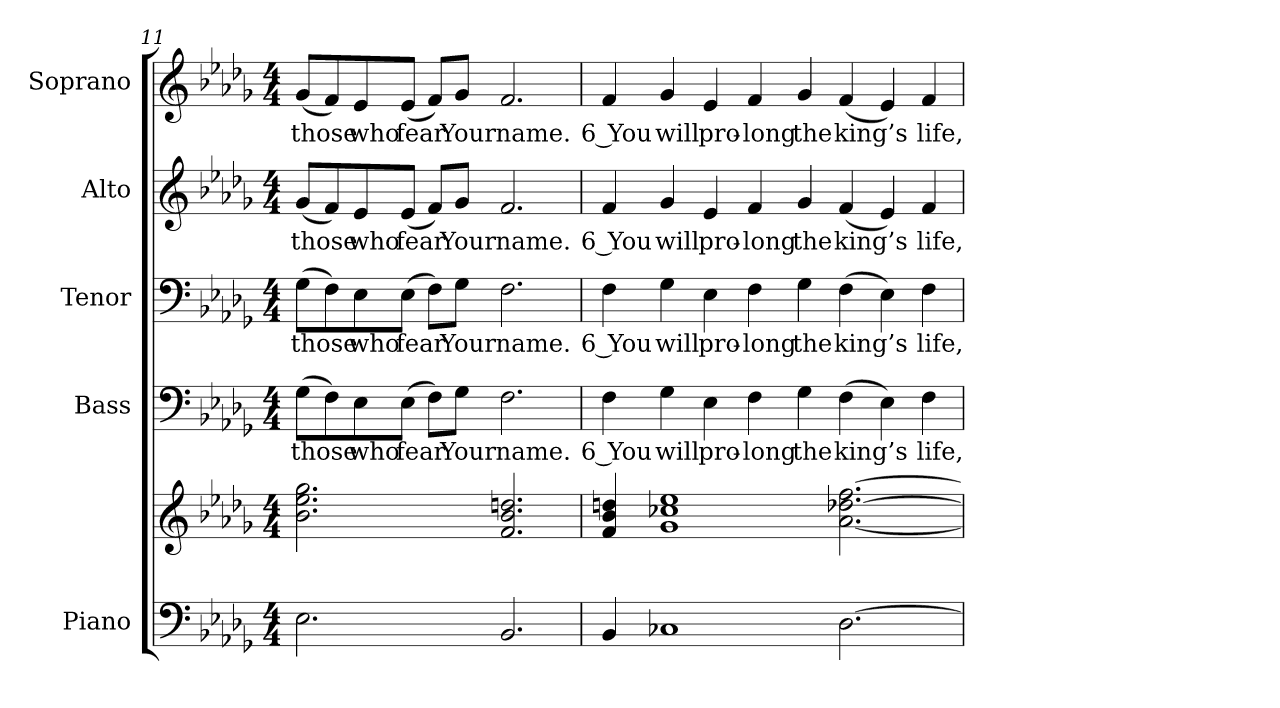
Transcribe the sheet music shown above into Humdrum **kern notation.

**kern	**kern	**kern	**text	**kern	**text	**kern	**text	**kern	**text
*part5	*part5	*part4	*part4	*part3	*part3	*part2	*part2	*part1	*part1
*staff6	*staff5	*staff4	*staff4	*staff3	*staff3	*staff2	*staff2	*staff1	*staff1
*I"Piano	*	*I"Bass	*	*I"Tenor	*	*I"Alto	*	*I"Soprano	*
*I'Pno.	*	*I'B.	*	*I'T.	*	*I'A.	*	*I'S.	*
!!LO:PB:g=z
*clefF4	*clefG2	*clefF4	*	*clefF4	*	*clefG2	*	*clefG2	*
*k[b-e-a-d-g-]	*k[b-e-a-d-g-]	*k[b-e-a-d-g-]	*	*k[b-e-a-d-g-]	*	*k[b-e-a-d-g-]	*	*k[b-e-a-d-g-]	*
*D-:	*D-:	*D-:	*	*D-:	*	*D-:	*	*D-:	*
*M4/4	*M4/4	*M4/4	*	*M4/4	*	*M4/4	*	*M4/4	*
=11	=11	=11	=11	=11	=11	=11	=11	=11	=11
!	!	!	!LO:LY:b:color=#000000	!	!	!	!	!	!
!	!	!	!	!	!LO:LY:b:color=#000000	!	!	!	!
!	!	!	!	!	!	!	!LO:LY:b:color=#000000	!	!
!	!	!	!	!	!	!	!	!	!LO:LY:b:color=#000000
2.E-i\	2.b-i\ 2.ee-i 2.gg-i	(8G-i\L	those	(8G-i\L	those	(8g-i/L	those	(8g-i/L	those
.	.	8Fi\)	.	8Fi\)	.	8fi/)	.	8fi/)	.
!	!	!	!LO:LY:b:color=#000000	!	!	!	!	!	!
!	!	!	!	!	!LO:LY:b:color=#000000	!	!	!	!
!	!	!	!	!	!	!	!LO:LY:b:color=#000000	!	!
!	!	!	!	!	!	!	!	!	!LO:LY:b:color=#000000
.	.	8E-i\	who	8E-i\	who	8e-i/	who	8e-i/	who
!	!	!	!LO:LY:b:color=#000000	!	!	!	!	!	!
!	!	!	!	!	!LO:LY:b:color=#000000	!	!	!	!
!	!	!	!	!	!	!	!LO:LY:b:color=#000000	!	!
!	!	!	!	!	!	!	!	!	!LO:LY:b:color=#000000
.	.	(8E-i\J	fear	(8E-i\J	fear	(8e-i/J	fear	(8e-i/J	fear
.	.	8Fi\L)	.	8Fi\L)	.	8fi/L)	.	8fi/L)	.
!	!	!	!LO:LY:b:color=#000000	!	!	!	!	!	!
!	!	!	!	!	!LO:LY:b:color=#000000	!	!	!	!
!	!	!	!	!	!	!	!LO:LY:b:color=#000000	!	!
!	!	!	!	!	!	!	!	!	!LO:LY:b:color=#000000
.	.	8G-i\J	Your	8G-i\J	Your	8g-i/J	Your	8g-i/J	Your
!	!	!	!LO:LY:b:color=#000000	!	!	!	!	!	!
!	!	!	!	!	!LO:LY:b:color=#000000	!	!	!	!
!	!	!	!	!	!	!	!LO:LY:b:color=#000000	!	!
!	!	!	!	!	!	!	!	!	!LO:LY:b:color=#000000
2.BB-i/	2.fi/ 2.b-i 2.ddni	2.Fi\	name.	2.Fi\	name.	2.fi/	name.	2.fi/	name.
!!LO:PB:g=z
=12	=12	=12	=12	=12	=12	=12	=12	=12	=12
!	!	!	!LO:LY:b:color=#000000	!	!	!	!	!	!
!	!	!	!	!	!LO:LY:b:color=#000000	!	!	!	!
!	!	!	!	!	!	!	!LO:LY:b:color=#000000	!	!
!	!	!	!	!	!	!	!	!	!LO:LY:b:color=#000000
4BB-i/	4fi/ 4b-i 4ddni	4Fi\	6 You	4Fi\	6 You	4fi/	6 You	4fi/	6 You
!	!	!	!LO:LY:b:color=#000000	!	!	!	!	!	!
!	!	!	!	!	!LO:LY:b:color=#000000	!	!	!	!
!	!	!	!	!	!	!	!LO:LY:b:color=#000000	!	!
!	!	!	!	!	!	!	!	!	!LO:LY:b:color=#000000
1C-Xi	1g-i 1cc-Xi 1ee-i	4G-i\	will	4G-i\	will	4g-i/	will	4g-i/	will
!	!	!	!LO:LY:b:color=#000000	!	!	!	!	!	!
!	!	!	!	!	!LO:LY:b:color=#000000	!	!	!	!
!	!	!	!	!	!	!	!LO:LY:b:color=#000000	!	!
!	!	!	!	!	!	!	!	!	!LO:LY:b:color=#000000
.	.	4E-i\	pro-	4E-i\	pro-	4e-i/	pro-	4e-i/	pro-
!	!	!	!LO:LY:b:color=#000000	!	!	!	!	!	!
!	!	!	!	!	!LO:LY:b:color=#000000	!	!	!	!
!	!	!	!	!	!	!	!LO:LY:b:color=#000000	!	!
!	!	!	!	!	!	!	!	!	!LO:LY:b:color=#000000
.	.	4Fi\	-long	4Fi\	-long	4fi/	-long	4fi/	-long
!	!	!	!LO:LY:b:color=#000000	!	!	!	!	!	!
!	!	!	!	!	!LO:LY:b:color=#000000	!	!	!	!
!	!	!	!	!	!	!	!LO:LY:b:color=#000000	!	!
!	!	!	!	!	!	!	!	!	!LO:LY:b:color=#000000
.	.	4G-i\	the	4G-i\	the	4g-i/	the	4g-i/	the
!	!	!	!LO:LY:b:color=#000000	!	!	!	!	!	!
!	!	!	!	!	!LO:LY:b:color=#000000	!	!	!	!
!	!	!	!	!	!	!	!LO:LY:b:color=#000000	!	!
!	!	!	!	!	!	!	!	!	!LO:LY:b:color=#000000
[>2.D-i\	[<2.a-i\ [>2.dd-Xi [>2.ffi	(4Fi\	king’s	(4Fi\	king’s	(4fi/	king’s	(4fi/	king’s
.	.	4E-i\)	.	4E-i\)	.	4e-i/)	.	4e-i/)	.
!	!	!	!LO:LY:b:color=#000000	!	!	!	!	!	!
!	!	!	!	!	!LO:LY:b:color=#000000	!	!	!	!
!	!	!	!	!	!	!	!LO:LY:b:color=#000000	!	!
!	!	!	!	!	!	!	!	!	!LO:LY:b:color=#000000
.	.	4Fi\	life,	4Fi\	life,	4fi/	life,	4fi/	life,
=	=	=	=	=	=	=	=	=	=
*-	*-	*-	*-	*-	*-	*-	*-	*-	*-
